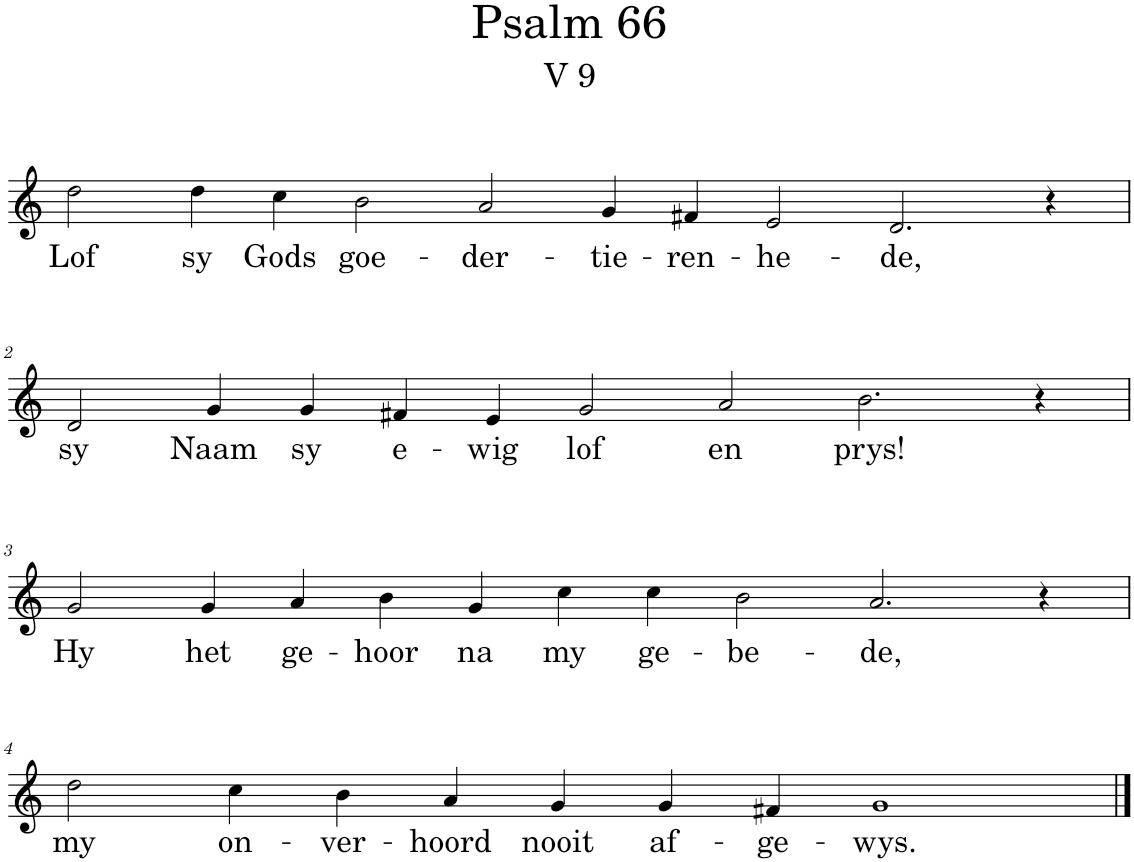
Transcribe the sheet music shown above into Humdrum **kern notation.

**kern	**text
*part1	*part1
*staff1	*staff1
*I"Pipe Organ	*
*I'Org.	*
*clefG2	*
*k[]	*
*M16/4	*
=1	=1
!	!LO:LY:b
2dd\	Lof
!	!LO:LY:b
4dd\	sy
!	!LO:LY:b
4cc\	Gods
!	!LO:LY:b
2b\	goe-
!	!LO:LY:b
2a/	-der-
!	!LO:LY:b
4g/	-tie-
!	!LO:LY:b
4f#X/	-ren-
!	!LO:LY:b
2e/	-he-
!	!LO:LY:b
2.d/	-de,
4r	.
!!LO:LB:g=z
=2	=2
*M14/4	*
!	!LO:LY:b
2d/	sy
!	!LO:LY:b
4g/	Naam
!	!LO:LY:b
4g/	sy
!	!LO:LY:b
4f#X/	e-
!	!LO:LY:b
4e/	-wig
!	!LO:LY:b
2g/	lof
!	!LO:LY:b
2a/	en
!	!LO:LY:b
2.b\	prys!
4r	.
!!LO:LB:g=z
=3	=3
!	!LO:LY:b
2g/	Hy
!	!LO:LY:b
4g/	het
!	!LO:LY:b
4a/	ge-
!	!LO:LY:b
4b\	-hoor
!	!LO:LY:b
4g/	na
!	!LO:LY:b
4cc\	my
!	!LO:LY:b
4cc\	ge-
!	!LO:LY:b
2b\	-be-
!	!LO:LY:b
2.a/	-de,
4r	.
!!LO:LB:g=z
=4	=4
*M12/4	*
!	!LO:LY:b
2dd\	my
!	!LO:LY:b
4cc\	on-
!	!LO:LY:b
4b\	-ver-
!	!LO:LY:b
4a/	-hoord
!	!LO:LY:b
4g/	nooit
!	!LO:LY:b
4g/	af-
!	!LO:LY:b
4f#X/	-ge-
!	!LO:LY:b
1g	-wys.
==	==
*-	*-
